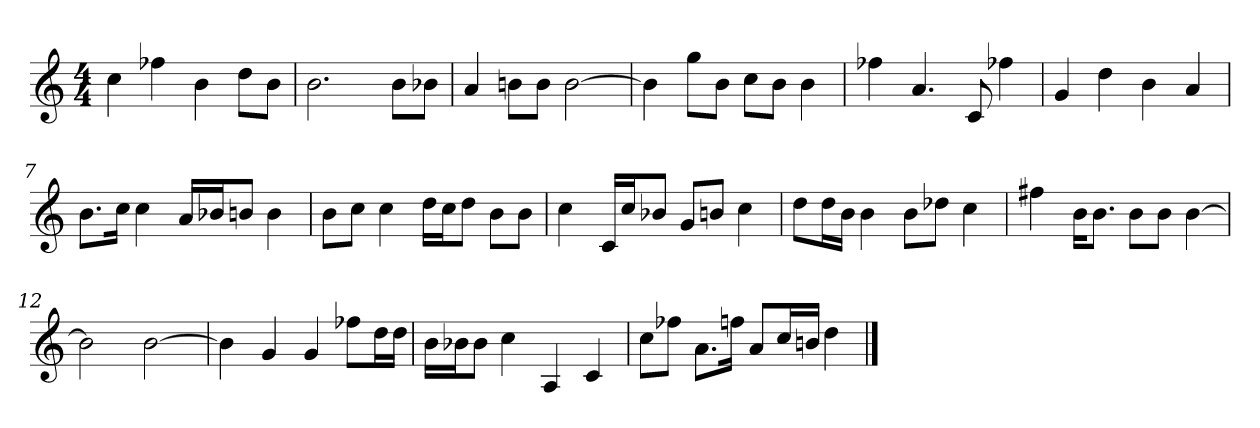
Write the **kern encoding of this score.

**kern
*part1
*staff1
*clefG2
*k[]
*C:
*M4/4
=1
4cc
4ff-X
4b
8dd\L
8b\J
=2
2.b
8b\L
8b-X\J
=3
4a
8bn\L
8b\J
[2b
=4
4b]
8gg\L
8b\J
8cc\L
8b\J
4b
=5
4ff-X
4.a
8c
4ff-X
=6
4g
4dd
4b
4a
=7
8.b\L
16cc\Jk
4cc
16a/LL
16b-X/J
8bn/J
4b
=8
8b\L
8cc\J
4cc
16dd\LL
16cc\J
8dd\J
8b\L
8b\J
=9
4cc
16c/LL
16cc/J
8b-X/J
8g/L
8bn/J
4cc
=10
8dd\L
16dd\L
16b\JJ
4b
8b\L
8dd-X\J
4cc
=11
4ff#X
16b\KL
8.b\J
8b\L
8b\J
[4b
=12
2b]
[2b
=13
4b]
4g
4g
8ff-X\L
16dd\L
16dd\JJ
=14
16b\LL
16b-X\J
8b-\J
4cc
4A
4c
=15
8cc\L
8ff-X\J
8.a\L
16ffn\Jk
8a/L
16cc/L
16bn/JJ
4dd
==
*-
